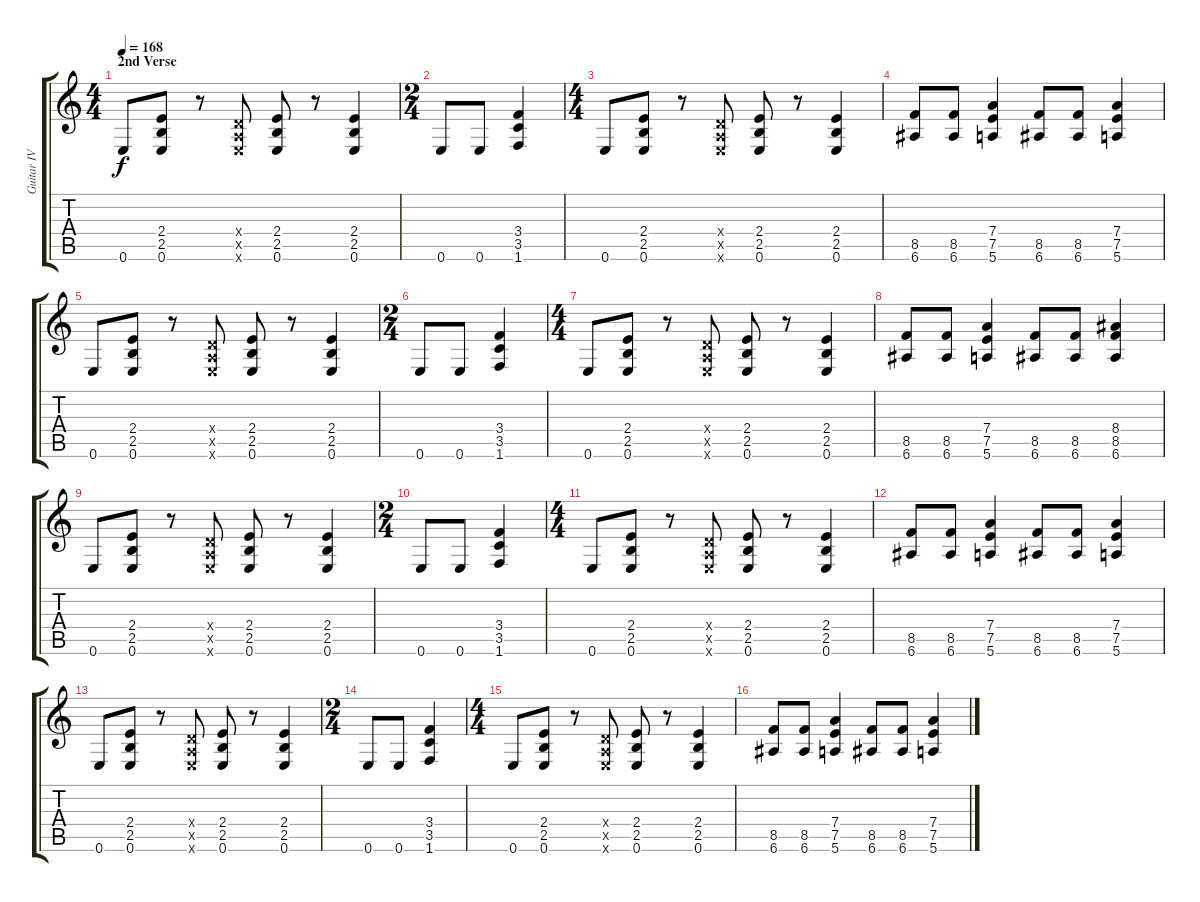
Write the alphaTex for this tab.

\track ("Guitar IV Over/Dist" "Guitar IV ") {instrument distortionguitar}
\staff {score tabs}
\tuning (E4 B3 G3 D3 A2 E2) {hide}
\ts (4 4)
\section ("" "2nd Verse")
\tempo 168
\clef g2
\ks c
0.6.8{dy f} (2.4 2.5 0.6).8 r.8 (0.4{x} 0.5{x} 0.6{x}).8 (2.4 2.5 0.6).8 r.8 (2.4 2.5 0.6).4 |
\ts (2 4)
0.6.8 0.6.8 (3.4 3.5 1.6).4 |
\ts (4 4)
0.6.8 (2.4 2.5 0.6).8 r.8 (0.4{x} 0.5{x} 0.6{x}).8 (2.4 2.5 0.6).8 r.8 (2.4 2.5 0.6).4 |
(8.5 6.6).8 (8.5 6.6).8 (7.4 7.5 5.6).4 (8.5 6.6).8 (8.5 6.6).8 (7.4 7.5 5.6).4 |
0.6.8 (2.4 2.5 0.6).8 r.8 (0.4{x} 0.5{x} 0.6{x}).8 (2.4 2.5 0.6).8 r.8 (2.4 2.5 0.6).4 |
\ts (2 4)
0.6.8 0.6.8 (3.4 3.5 1.6).4 |
\ts (4 4)
0.6.8 (2.4 2.5 0.6).8 r.8 (0.4{x} 0.5{x} 0.6{x}).8 (2.4 2.5 0.6).8 r.8 (2.4 2.5 0.6).4 |
(8.5 6.6).8 (8.5 6.6).8 (7.4 7.5 5.6).4 (8.5 6.6).8 (8.5 6.6).8 (8.4 8.5 6.6).4 |
0.6.8 (2.4 2.5 0.6).8 r.8 (0.4{x} 0.5{x} 0.6{x}).8 (2.4 2.5 0.6).8 r.8 (2.4 2.5 0.6).4 |
\ts (2 4)
0.6.8 0.6.8 (3.4 3.5 1.6).4 |
\ts (4 4)
0.6.8 (2.4 2.5 0.6).8 r.8 (0.4{x} 0.5{x} 0.6{x}).8 (2.4 2.5 0.6).8 r.8 (2.4 2.5 0.6).4 |
(8.5 6.6).8 (8.5 6.6).8 (7.4 7.5 5.6).4 (8.5 6.6).8 (8.5 6.6).8 (7.4 7.5 5.6).4 |
0.6.8 (2.4 2.5 0.6).8 r.8 (0.4{x} 0.5{x} 0.6{x}).8 (2.4 2.5 0.6).8 r.8 (2.4 2.5 0.6).4 |
\ts (2 4)
0.6.8 0.6.8 (3.4 3.5 1.6).4 |
\ts (4 4)
0.6.8 (2.4 2.5 0.6).8 r.8 (0.4{x} 0.5{x} 0.6{x}).8 (2.4 2.5 0.6).8 r.8 (2.4 2.5 0.6).4 |
(8.5 6.6).8 (8.5 6.6).8 (7.4 7.5 5.6).4 (8.5 6.6).8 (8.5 6.6).8 (7.4 7.5 5.6).4
